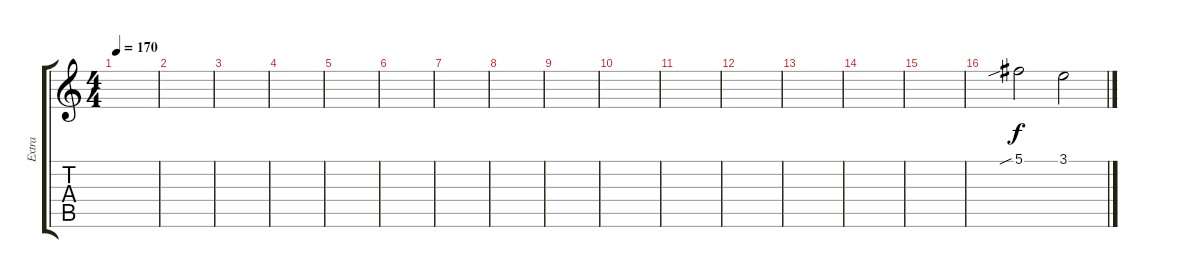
\track ("Extra" "Extra") {instrument distortionguitar}
\staff {score tabs}
\tuning (Db4 Ab3 E3 B2 Gb2 B1) {hide}
\ts (4 4)
\tempo 170
\clef g2
\ks c
|
|
|
|
|
|
|
|
|
|
|
|
|
|
|
5.1{sib}.2 3.1.2
